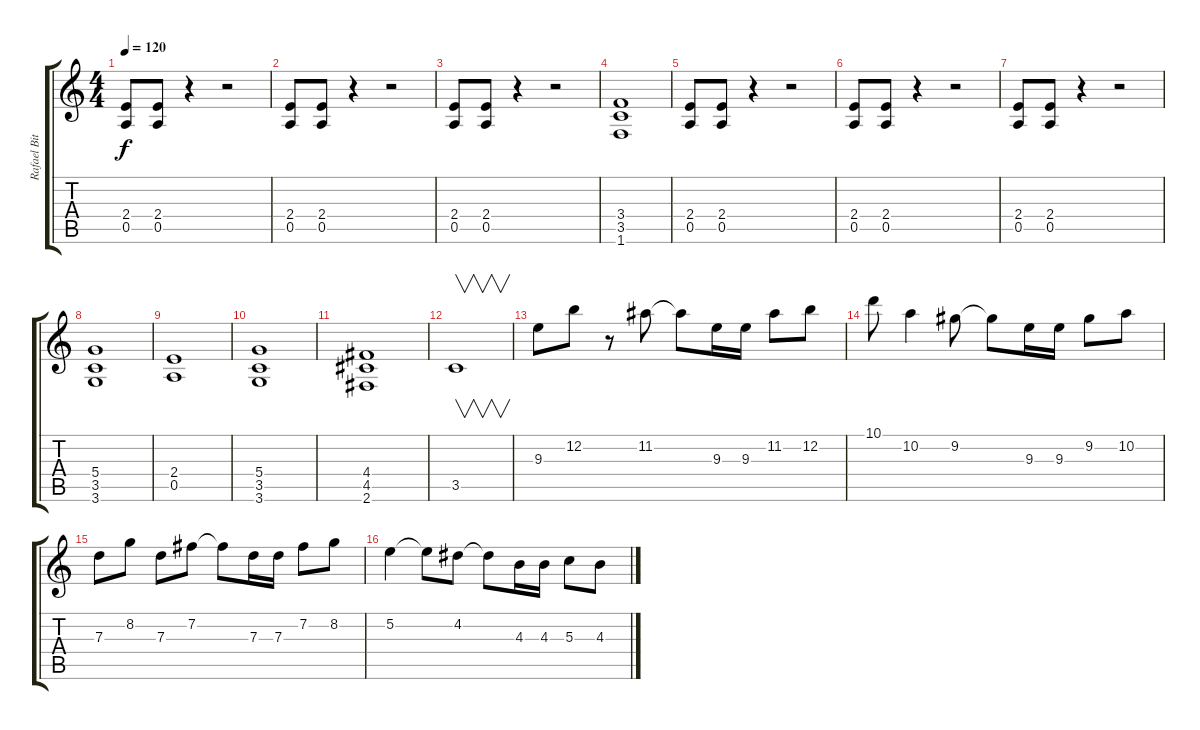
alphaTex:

\track ("Rafael Bittencourt" "Rafael Bit") {instrument distortionguitar}
\staff {score tabs}
\tuning (E4 B3 G3 D3 A2 E2) {hide}
\ts (4 4)
\tempo 120
\clef g2
\ks c
(2.4 0.5).8{dy f instrument distortionguitar} (2.4 0.5).8 r.4 r.2 |
(2.4 0.5).8 (2.4 0.5).8 r.4 r.2 |
(2.4 0.5).8 (2.4 0.5).8 r.4 r.2 |
(3.4 3.5 1.6).1 |
(2.4 0.5).8 (2.4 0.5).8 r.4 r.2 |
(2.4 0.5).8 (2.4 0.5).8 r.4 r.2 |
(2.4 0.5).8 (2.4 0.5).8 r.4 r.2 |
(5.4 3.5 3.6).1 |
(2.4 0.5).1 |
(5.4 3.5 3.6).1 |
(4.4 4.5 2.6).1 |
3.5.1{v} |
9.3.8 12.2.8 r.8 11.2.8 11.2{t}.8 9.3.16 9.3.16 11.2.8 12.2.8 |
10.1.8 10.2.4 9.2.8 9.2{t}.8 9.3.16 9.3.16 9.2.8 10.2.8 |
7.3.8 8.2.8 7.3.8 7.2.8 7.2{t}.8 7.3.16 7.3.16 7.2.8 8.2.8 |
5.2.4 5.2{t}.8 4.2.8 4.2{t}.8 4.3.16 4.3.16 5.3.8 4.3.8
